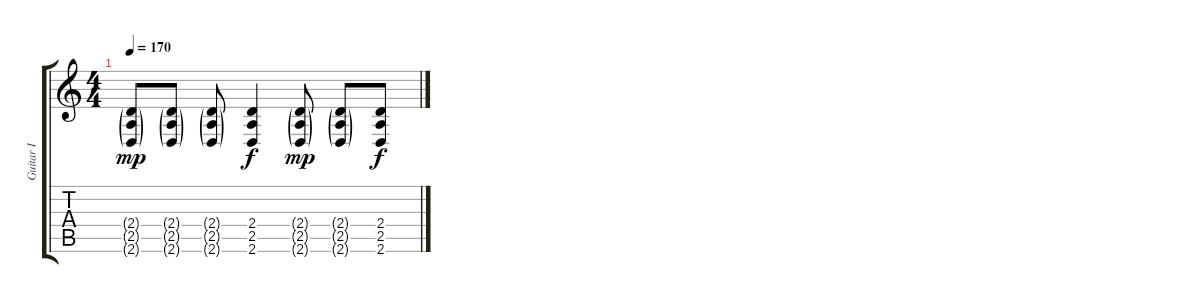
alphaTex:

\track ("Guitar I" "Guitar I") {instrument distortionguitar}
\staff {score tabs}
\tuning (D4 A3 F3 C3 G2 C2) {hide}
\ts (4 4)
\tempo 170
\clef g2
\ks c
(2.4{g} 2.5{g} 2.6{g}).8{dy mp} (2.4{g} 2.5{g} 2.6{g}).8 (2.4{g} 2.5{g} 2.6{g}).8 (2.4 2.5 2.6).4{dy f} (2.4{g} 2.5{g} 2.6{g}).8{dy mp} (2.4{g} 2.5{g} 2.6{g}).8 (2.4 2.5 2.6).8{dy f}
